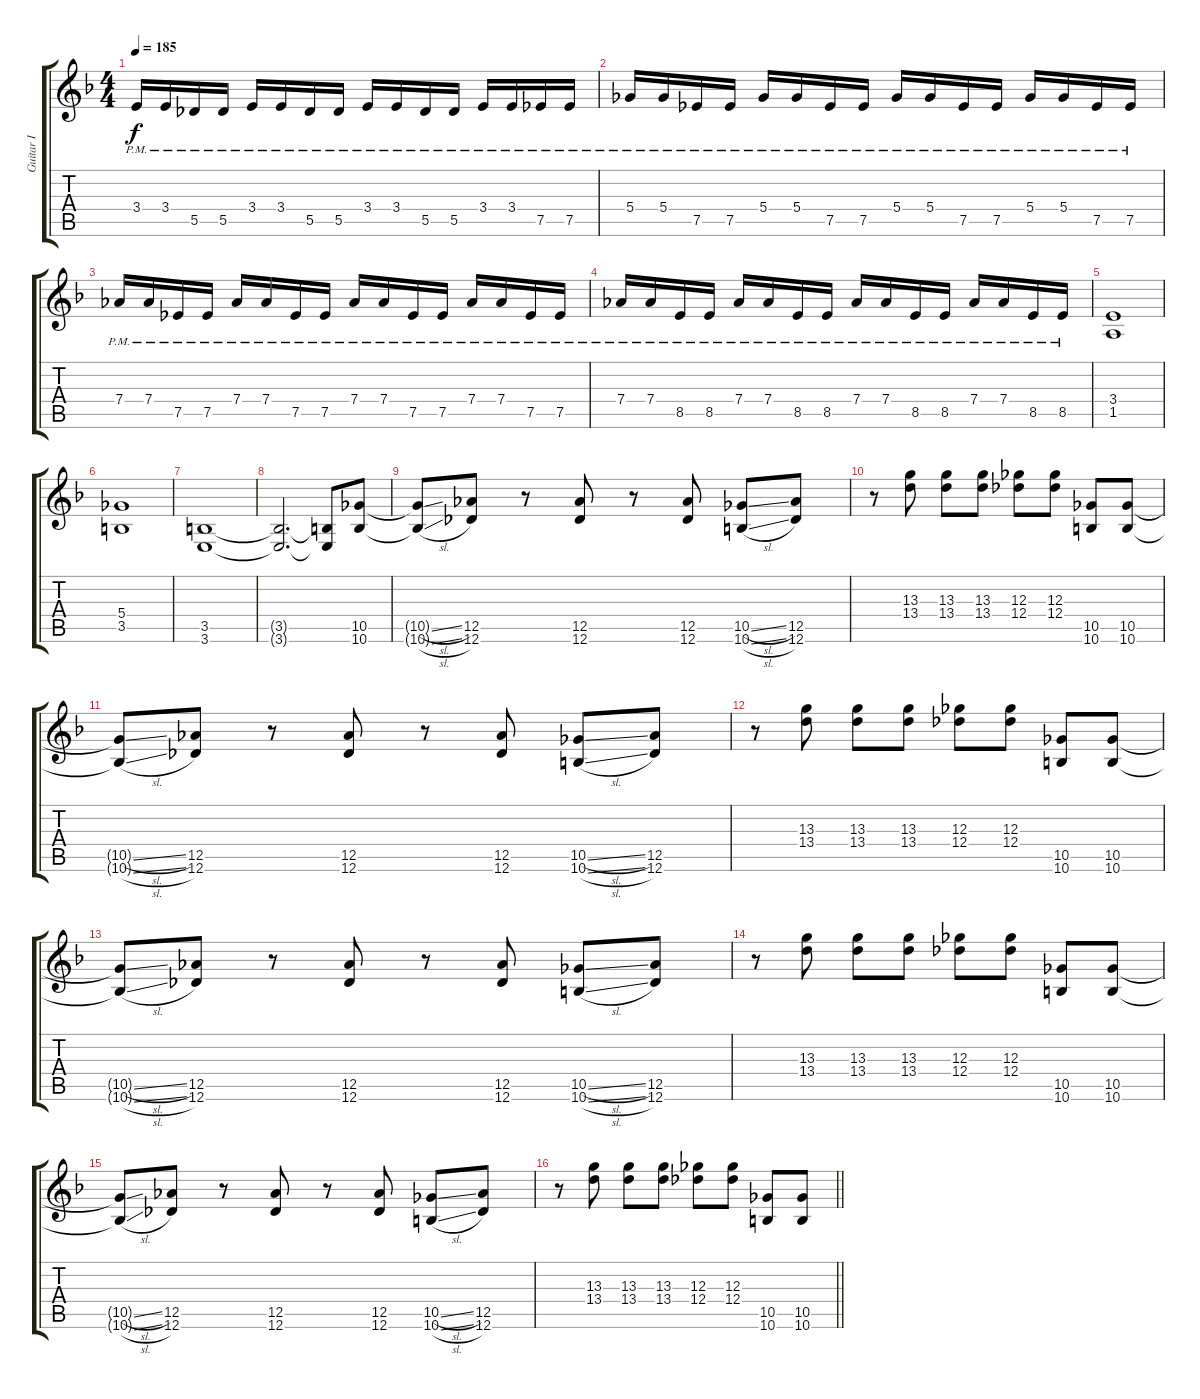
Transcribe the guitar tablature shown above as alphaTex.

\track ("Guitar I" "Guitar I") {instrument overdrivenguitar}
\staff {score tabs}
\tuning (Eb4 Bb3 Gb3 Db3 Ab2 Db2) {hide}
\ts (4 4)
\tempo 185
\clef g2
\ks f
3.4{pm}.16{dy f} 3.4{pm}.16 5.5{pm}.16 5.5{pm}.16 3.4{pm}.16 3.4{pm}.16 5.5{pm}.16 5.5{pm}.16 3.4{pm}.16 3.4{pm}.16 5.5{pm}.16 5.5{pm}.16 3.4{pm}.16 3.4{pm}.16 7.5{pm}.16 7.5{pm}.16 |
5.4{pm}.16 5.4{pm}.16 7.5{pm}.16 7.5{pm}.16 5.4{pm}.16 5.4{pm}.16 7.5{pm}.16 7.5{pm}.16 5.4{pm}.16 5.4{pm}.16 7.5{pm}.16 7.5{pm}.16 5.4{pm}.16 5.4{pm}.16 7.5{pm}.16 7.5{pm}.16 |
7.4{pm}.16 7.4{pm}.16 7.5{pm}.16 7.5{pm}.16 7.4{pm}.16 7.4{pm}.16 7.5{pm}.16 7.5{pm}.16 7.4{pm}.16 7.4{pm}.16 7.5{pm}.16 7.5{pm}.16 7.4{pm}.16 7.4{pm}.16 7.5{pm}.16 7.5{pm}.16 |
7.4{pm}.16 7.4{pm}.16 8.5{pm}.16 8.5{pm}.16 7.4{pm}.16 7.4{pm}.16 8.5{pm}.16 8.5{pm}.16 7.4{pm}.16 7.4{pm}.16 8.5{pm}.16 8.5{pm}.16 7.4{pm}.16 7.4{pm}.16 8.5{pm}.16 8.5{pm}.16 |
(3.4 1.5).1 |
(5.4 3.5).1 |
(3.5 3.6).1 |
(3.5{t} 3.6{t}).2{d} (3.5{t} 3.6{t}).8 (10.5 10.6).8 |
(10.5{sl t} 10.6{sl t}).8 (12.5 12.6).8 r.8 (12.5 12.6).8 r.8 (12.5 12.6).8 (10.5{sl} 10.6{sl}).8 (12.5 12.6).8 |
r.8 (13.3 13.4).8 (13.3 13.4).8 (13.3 13.4).8 (12.3 12.4).8 (12.3 12.4).8 (10.5 10.6).8 (10.5 10.6).8 |
(10.5{sl t} 10.6{sl t}).8 (12.5 12.6).8 r.8 (12.5 12.6).8 r.8 (12.5 12.6).8 (10.5{sl} 10.6{sl}).8 (12.5 12.6).8 |
r.8 (13.3 13.4).8 (13.3 13.4).8 (13.3 13.4).8 (12.3 12.4).8 (12.3 12.4).8 (10.5 10.6).8 (10.5 10.6).8 |
(10.5{sl t} 10.6{sl t}).8 (12.5 12.6).8 r.8 (12.5 12.6).8 r.8 (12.5 12.6).8 (10.5{sl} 10.6{sl}).8 (12.5 12.6).8 |
r.8 (13.3 13.4).8 (13.3 13.4).8 (13.3 13.4).8 (12.3 12.4).8 (12.3 12.4).8 (10.5 10.6).8 (10.5 10.6).8 |
(10.5{sl t} 10.6{sl t}).8 (12.5 12.6).8 r.8 (12.5 12.6).8 r.8 (12.5 12.6).8 (10.5{sl} 10.6{sl}).8 (12.5 12.6).8 |
\barLineRight lightlight
r.8 (13.3 13.4).8 (13.3 13.4).8 (13.3 13.4).8 (12.3 12.4).8 (12.3 12.4).8 (10.5 10.6).8 (10.5 10.6).8
